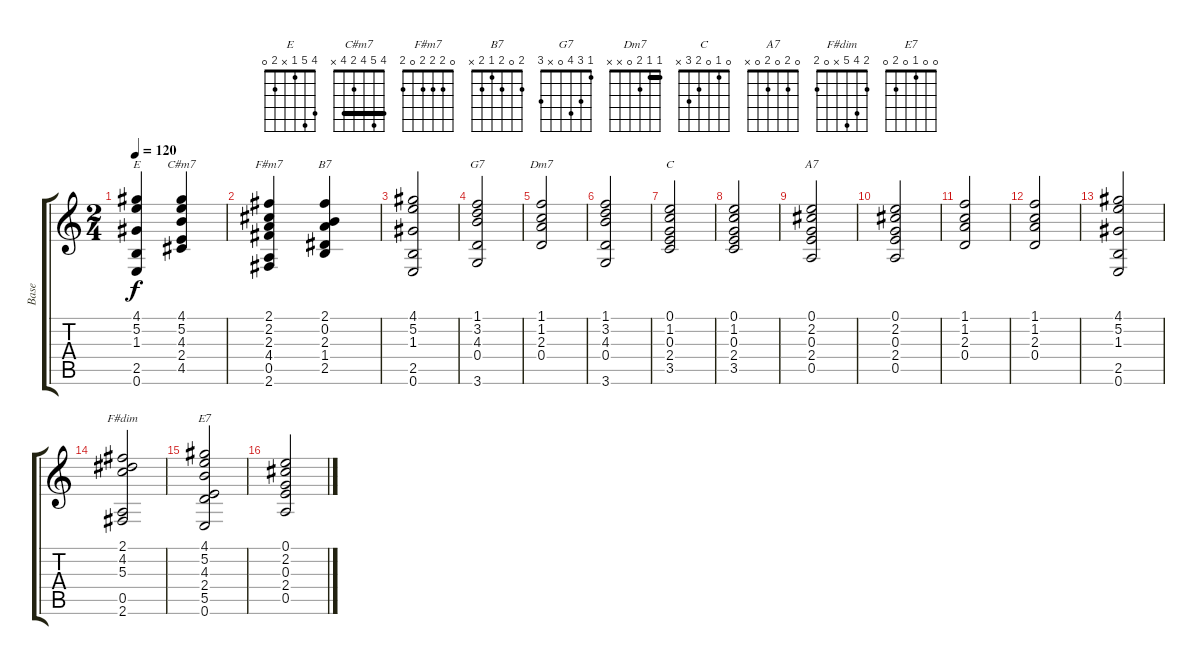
\track ("Base" "Base") {instrument acousticguitarsteel}
\staff {score tabs}
\tuning (E4 B3 G3 D3 A2 E2) {hide}
\chord ("E" 4 5 1 x 2 0)
\chord ("C#m7" 4 5 4 2 4 x) {barre 4}
\chord ("F#m7" 0 2 2 2 0 2)
\chord ("B7" 2 0 2 1 2 x)
\chord ("G7" 1 3 4 0 x 3)
\chord ("Dm7" 1 1 2 0 x x) {barre 1}
\chord ("C" 0 1 0 2 3 x)
\chord ("A7" 0 2 0 2 0 x)
\chord ("F#dim" 2 4 5 x 0 2)
\chord ("E7" 0 0 1 0 2 0)
\ts (2 4)
\tempo 120
\clef g2
\ks c
(4.1 5.2 1.3 2.5 0.6).4{ch "E" dy f} (4.1 5.2 4.3 2.4 4.5).4{ch "C#m7"} |
(2.1 2.2 2.3 4.4 0.5 2.6).4{ch "F#m7"} (2.1 0.2 2.3 1.4 2.5).4{ch "B7"} |
(4.1 5.2 1.3 2.5 0.6).2 |
(1.1 3.2 4.3 0.4 3.6).2{ch "G7"} |
(1.1 1.2 2.3 0.4).2{ch "Dm7"} |
(1.1 3.2 4.3 0.4 3.6).2 |
(0.1 1.2 0.3 2.4 3.5).2{ch "C"} |
(0.1 1.2 0.3 2.4 3.5).2 |
(0.1 2.2 0.3 2.4 0.5).2{ch "A7"} |
(0.1 2.2 0.3 2.4 0.5).2 |
(1.1 1.2 2.3 0.4).2 |
(1.1 1.2 2.3 0.4).2 |
(4.1 5.2 1.3 2.5 0.6).2 |
(2.1 4.2 5.3 0.5 2.6).2{ch "F#dim"} |
(4.1 5.2 4.3 2.4 5.5 0.6).2{ch "E7"} |
(0.1 2.2 0.3 2.4 0.5).2
